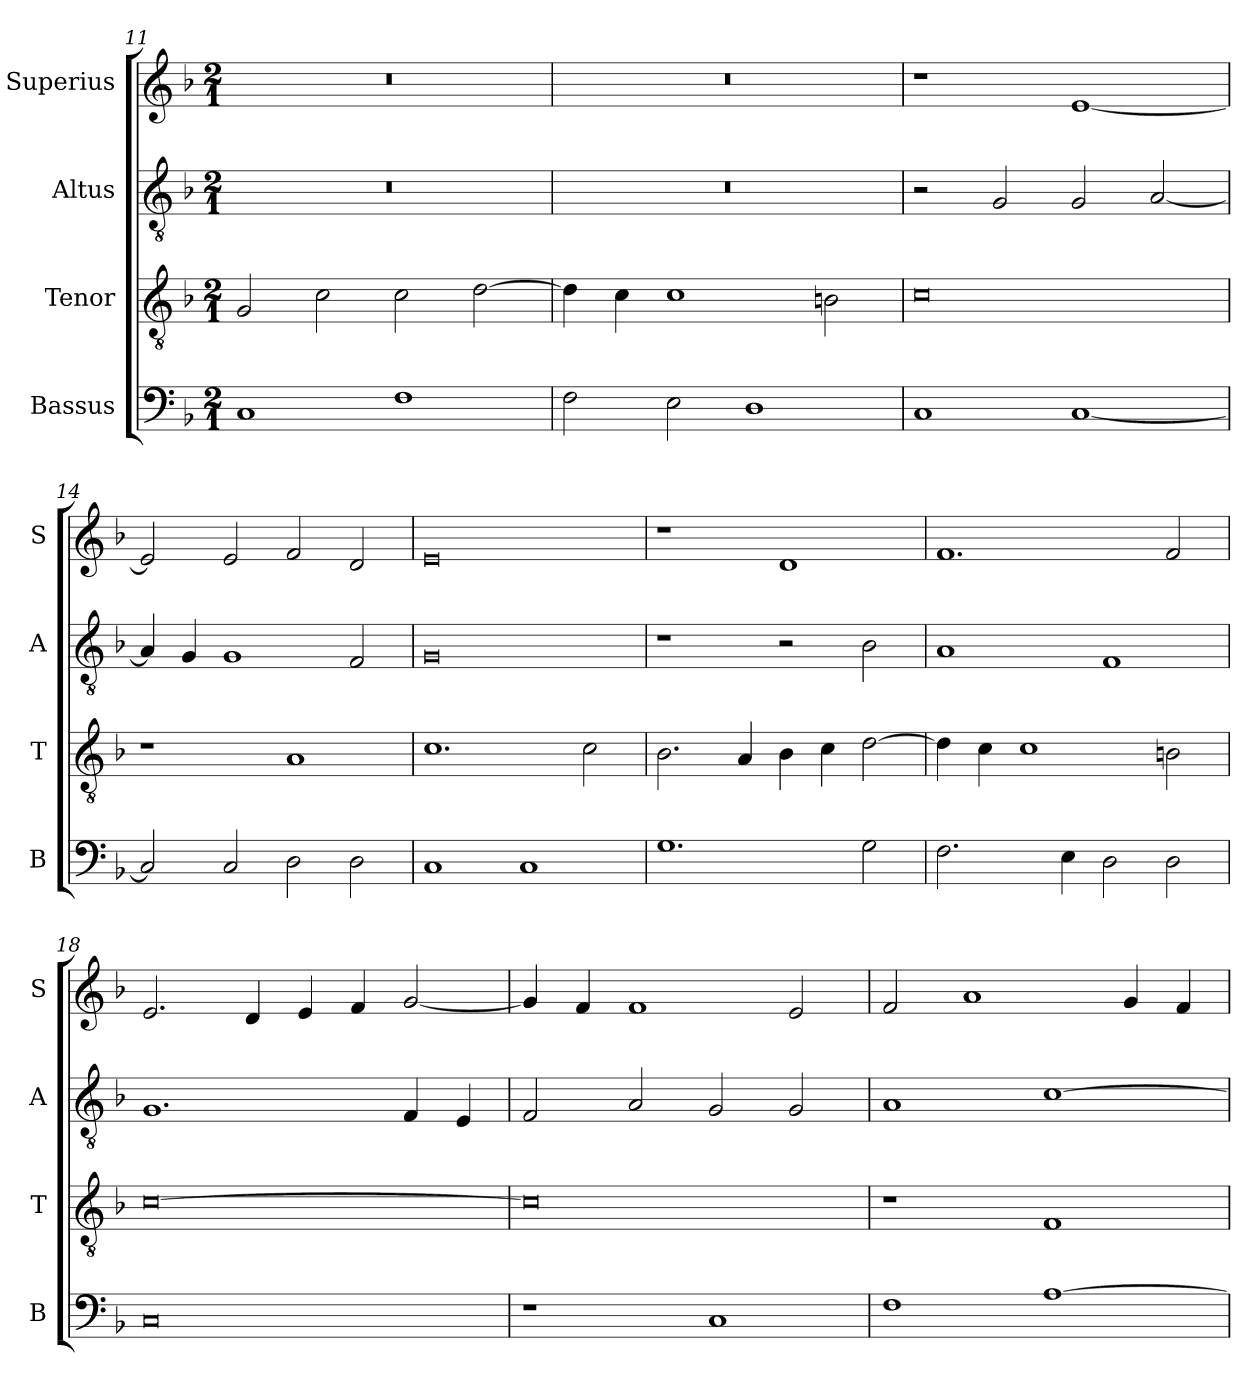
**kern	**kern	**kern	**kern
*part4	*part3	*part2	*part1
*staff4	*staff3	*staff2	*staff1
*I"Bassus	*I"Tenor	*I"Altus	*I"Superius
*I'B	*I'T	*I'A	*I'S
*clefF4	*clefGv2	*clefGv2	*clefG2
*k[b-]	*k[b-]	*k[b-]	*k[b-]
*F:	*F:	*F:	*F:
*M2/1	*M2/1	*M2/1	*M2/1
=11	=11	=11	=11
1C	2G	0r	0r
.	2c	.	.
1F	2c	.	.
.	[2d	.	.
=12	=12	=12	=12
2F	4d]	0r	0r
.	4c	.	.
2E	1c	.	.
1D	.	.	.
.	2Bn	.	.
=13	=13	=13	=13
1C	0c	2r	1r
.	.	2G	.
[1C	.	2G	[1e
.	.	[2A	.
=14	=14	=14	=14
2C]	1r	4A]	2e]
.	.	4G	.
2C	.	1G	2e
2D	1A	.	2f
2D	.	2F	2d
=15	=15	=15	=15
1C	1.c	0G	0e
1C	.	.	.
.	2c	.	.
=16	=16	=16	=16
1.G	2.B-	1r	1r
.	4A	.	.
.	4B-	2r	1d
.	4c	.	.
2G	[2d	2B-	.
=17	=17	=17	=17
2.F	4d]	1A	1.f
.	4c	.	.
.	1c	.	.
4E	.	.	.
2D	.	1F	.
2D	2Bn	.	2f
=18	=18	=18	=18
0C	[0c	1.G	2.e
.	.	.	4d
.	.	.	4e
.	.	.	4f
.	.	4F	[2g
.	.	4E	.
=19	=19	=19	=19
1r	0c]	2F	4g]
.	.	.	4f
.	.	2A	1f
1C	.	2G	.
.	.	2G	2e
=20	=20	=20	=20
1F	1r	1A	2f
.	.	.	1a
[1A	1F	[1c	.
.	.	.	4g
.	.	.	4f
=	=	=	=
*-	*-	*-	*-
